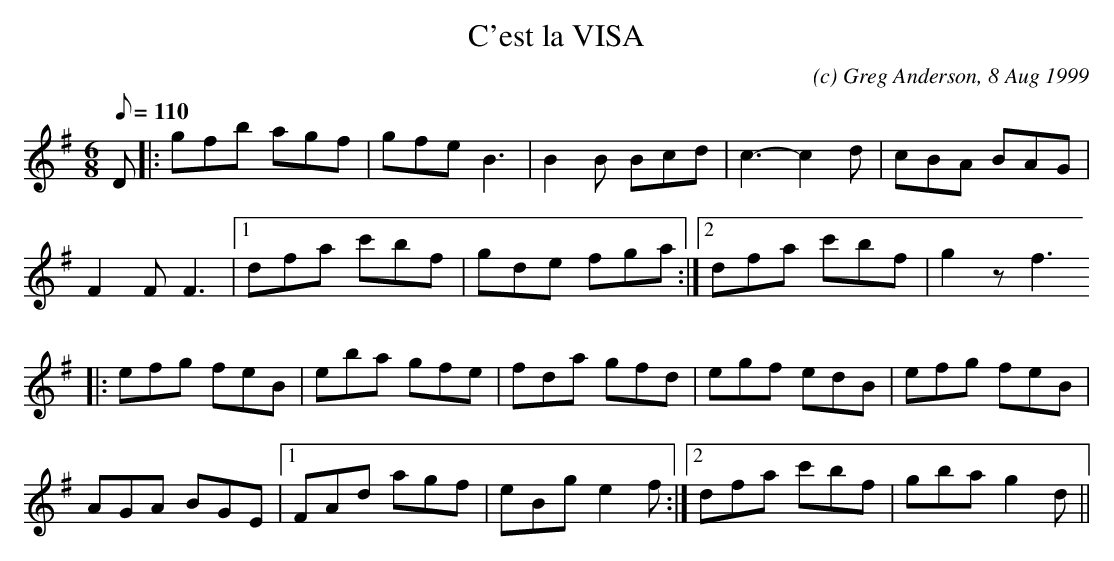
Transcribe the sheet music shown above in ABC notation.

X:1
T:C'est la VISA
M:6/8
L:1/8
Q:110
C:(c) Greg Anderson, 8 Aug 1999
K:G
D|:gfb agf|gfe B3|B2 B Bcd|c3- c2 d|cBA BAG|
F2 F F3|1dfa c'bf|gde fga:|2dfa c'bf|g2 z f3
|:efg feB|eba gfe|fda gfd|egf edB|efg feB|
AGA BGE|1FAd agf|eBg e2 f:|2dfa c'bf|gba g2 d||
